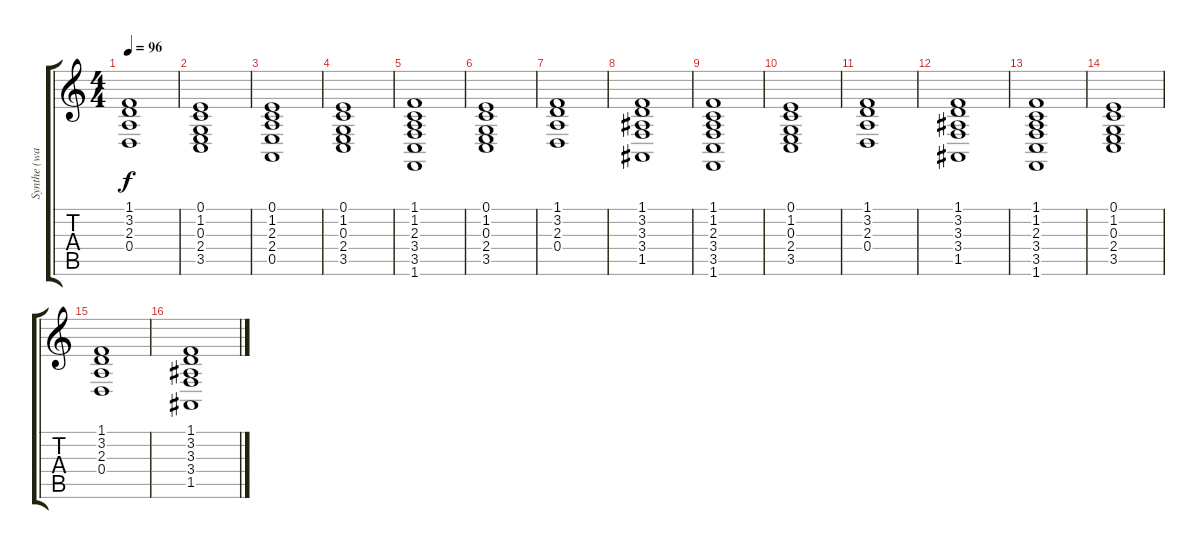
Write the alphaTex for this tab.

\track ("Synthe (warm pad)" "Synthe (wa") {instrument pad2warm}
\staff {score tabs}
\tuning (E4 B3 G3 D3 A2 E2) {hide}
\ts (4 4)
\tempo 96
\clef g2
\ks c
(1.1 3.2 2.3 0.4).1{dy f} |
(0.1 1.2 0.3 2.4 3.5).1 |
(0.1 1.2 2.3 2.4 0.5).1 |
(0.1 1.2 0.3 2.4 3.5).1 |
(1.1 1.2 2.3 3.4 3.5 1.6).1 |
(0.1 1.2 0.3 2.4 3.5).1 |
(1.1 3.2 2.3 0.4).1 |
(1.1 3.2 3.3 3.4 1.5).1 |
(1.1 1.2 2.3 3.4 3.5 1.6).1 |
(0.1 1.2 0.3 2.4 3.5).1 |
(1.1 3.2 2.3 0.4).1 |
(1.1 3.2 3.3 3.4 1.5).1 |
(1.1 1.2 2.3 3.4 3.5 1.6).1 |
(0.1 1.2 0.3 2.4 3.5).1 |
(1.1 3.2 2.3 0.4).1 |
(1.1 3.2 3.3 3.4 1.5).1
